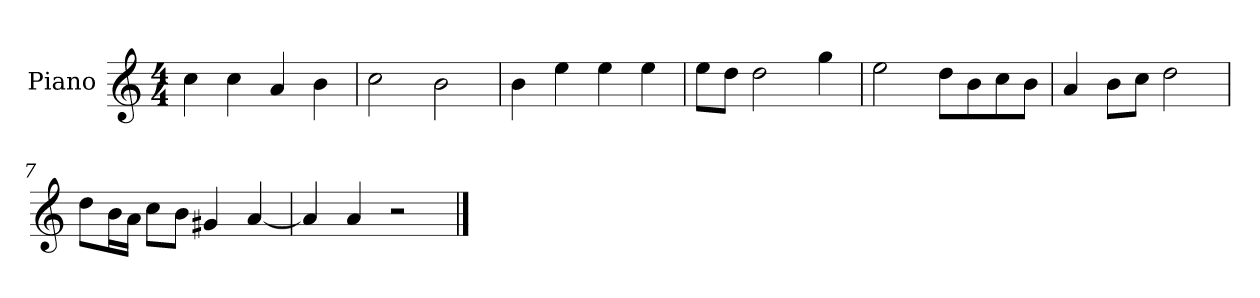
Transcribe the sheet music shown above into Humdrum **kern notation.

**kern
*part1
*staff1
*I"Piano
*I'P-no
*clefG2
*k[]
*M4/4
*MM90
=1
4cc\
4cc\
4a/
4b\
=2
2cc\
2b\
=3
4b\
4ee\
4ee\
4ee\
=4
8ee\L
8dd\J
2dd\
4gg\
=5
2ee\
8dd\L
8b\
8cc\
8b\J
=6
4a/
8b\L
8cc\J
2dd\
=7
8dd\L
16b\L
16a\JJ
8cc\L
8b\J
4g#X/
[4a/
=8
4a/]
4a/
2r
==
*-
